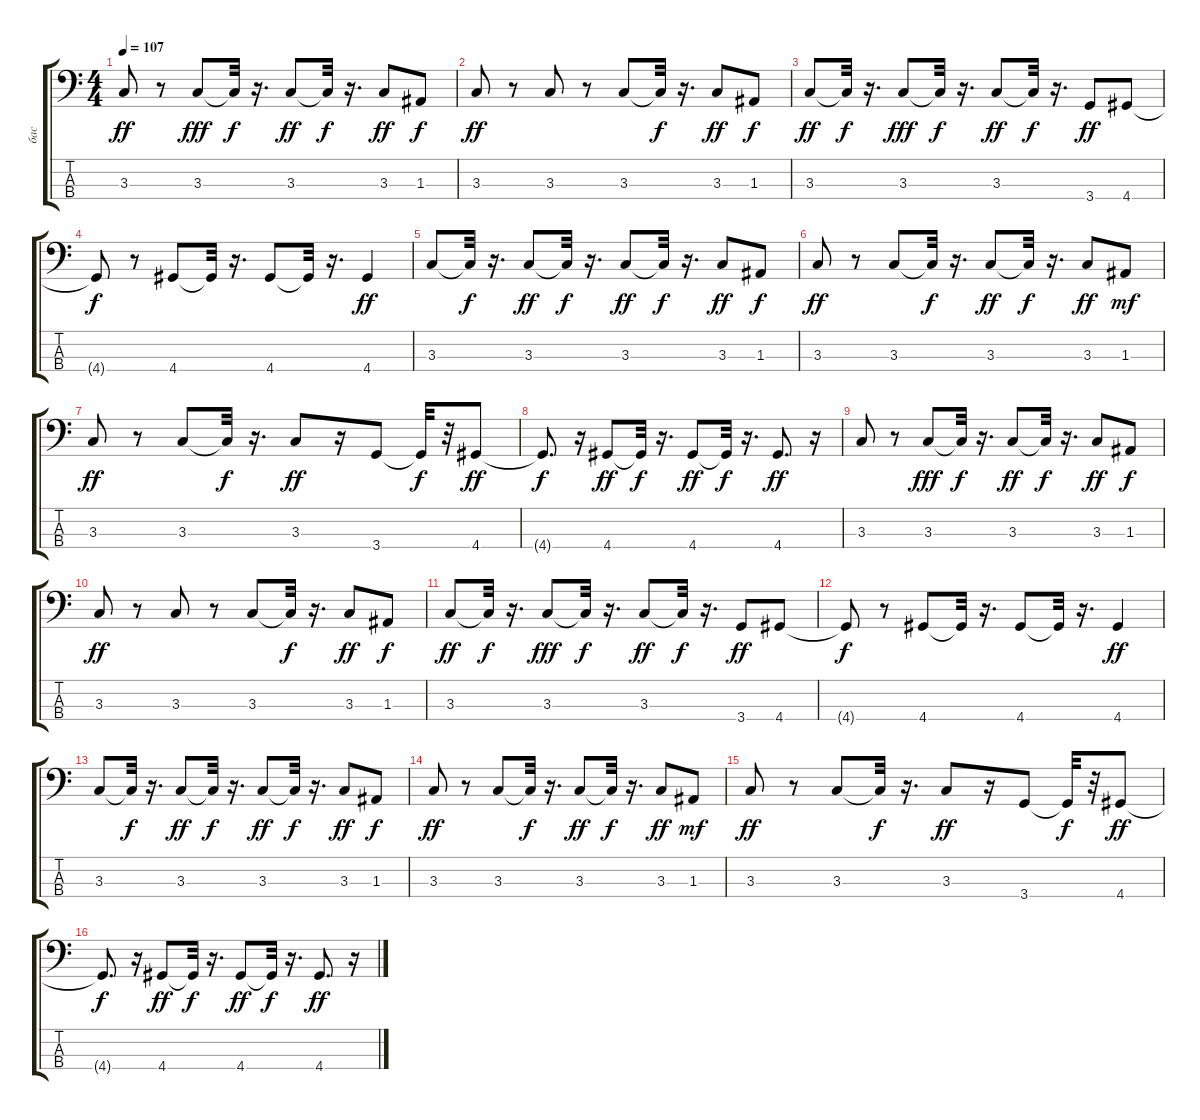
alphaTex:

\track ("бас" "бас") {instrument acousticguitarsteel}
\staff {score tabs}
\tuning (G2 D2 A1 E1) {hide}
\ts (4 4)
\tempo 107
\clef f4
\ks c
3.3.8{dy ff} r.8 3.3.8{dy fff} 3.3{t}.32{dy f} r.16{d} 3.3.8{dy ff} 3.3{t}.32{dy f} r.16{d} 3.3.8{dy ff} 1.3.8{dy f} |
3.3.8{dy ff} r.8 3.3.8 r.8 3.3.8 3.3{t}.32{dy f} r.16{d} 3.3.8{dy ff} 1.3.8{dy f} |
3.3.8{dy ff} 3.3{t}.32{dy f} r.16{d} 3.3.8{dy fff} 3.3{t}.32{dy f} r.16{d} 3.3.8{dy ff} 3.3{t}.32{dy f} r.16{d} 3.4.8{dy ff} 4.4.8 |
4.4{t}.8{dy f} r.8 4.4.8 4.4{t}.32 r.16{d} 4.4.8 4.4{t}.32 r.16{d} 4.4.4{dy ff} |
3.3.8 3.3{t}.32{dy f} r.16{d} 3.3.8{dy ff} 3.3{t}.32{dy f} r.16{d} 3.3.8{dy ff} 3.3{t}.32{dy f} r.16{d} 3.3.8{dy ff} 1.3.8{dy f} |
3.3.8{dy ff} r.8 3.3.8 3.3{t}.32{dy f} r.16{d} 3.3.8{dy ff} 3.3{t}.32{dy f} r.16{d} 3.3.8{dy ff} 1.3.8{dy mf} |
3.3.8{dy ff} r.8 3.3.8{volume 15} 3.3{t}.32{dy f} r.16{d} 3.3.8{dy ff volume 15} r.16 3.4.8{volume 14} 3.4{t}.32{dy f} r.32 4.4.8{dy ff volume 14} |
4.4{t}.8{d dy f} r.16 4.4.8{dy ff volume 13} 4.4{t}.32{dy f} r.16{d} 4.4.8{dy ff volume 13} 4.4{t}.32{dy f} r.16{d} 4.4.8{d dy ff volume 12} r.16 |
3.3.8{volume 12} r.8 3.3.8{dy fff volume 11} 3.3{t}.32{dy f} r.16{d} 3.3.8{dy ff volume 11} 3.3{t}.32{dy f} r.16{d} 3.3.8{dy ff volume 11} 1.3.8{dy f volume 10} |
3.3.8{dy ff volume 10} r.8 3.3.8{volume 10} r.8 3.3.8{volume 10} 3.3{t}.32{dy f} r.16{d} 3.3.8{dy ff volume 9} 1.3.8{dy f volume 9} |
3.3.8{dy ff volume 9} 3.3{t}.32{dy f} r.16{d} 3.3.8{dy fff volume 9} 3.3{t}.32{dy f} r.16{d} 3.3.8{dy ff volume 8} 3.3{t}.32{dy f} r.16{d} 3.4.8{dy ff volume 8} 4.4.8{volume 7} |
4.4{t}.8{dy f} r.8 4.4.8{volume 6} 4.4{t}.32 r.16{d} 4.4.8{volume 6} 4.4{t}.32 r.16{d} 4.4.4{dy ff volume 5} |
3.3.8{volume 5} 3.3{t}.32{dy f} r.16{d} 3.3.8{dy ff volume 5} 3.3{t}.32{dy f} r.16{d} 3.3.8{dy ff volume 4} 3.3{t}.32{dy f} r.16{d} 3.3.8{dy ff volume 4} 1.3.8{dy f volume 4} |
3.3.8{dy ff volume 3} r.8 3.3.8{volume 3} 3.3{t}.32{dy f} r.16{d} 3.3.8{dy ff volume 3} 3.3{t}.32{dy f} r.16{d} 3.3.8{dy ff volume 3} 1.3.8{dy mf volume 2} |
3.3.8{dy ff volume 2} r.8 3.3.8{volume 2} 3.3{t}.32{dy f} r.16{d} 3.3.8{dy ff volume 2} r.16 3.4.8{volume 2} 3.4{t}.32{dy f} r.32 4.4.8{dy ff volume 1} |
4.4{t}.8{d dy f} r.16 4.4.8{dy ff volume 1} 4.4{t}.32{dy f} r.16{d} 4.4.8{dy ff volume 0} 4.4{t}.32{dy f} r.16{d} 4.4.8{d dy ff volume 0} r.16
